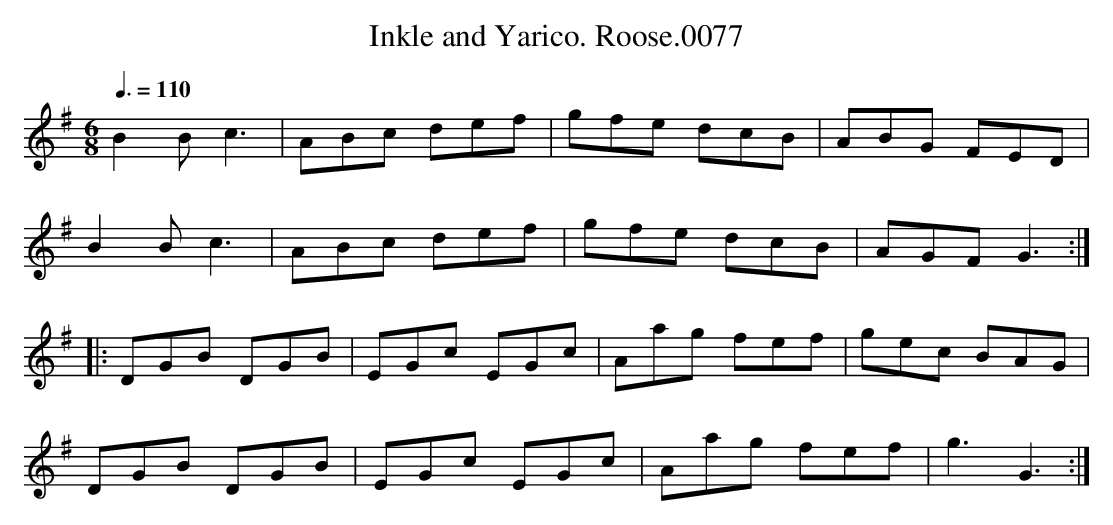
X:1
T:Inkle and Yarico. Roose.0077
Q:3/8=110
M:6/8
L:1/8
K:G
B2 B c3|ABc def|gfe dcB|ABG FED|
B2 B c3|ABc def|gfe dcB|AGF G3:|
|:DGB DGB|EGc EGc|Aag fef|gec BAG|
DGB DGB|EGc EGc|Aag fef|g3 G3:|
